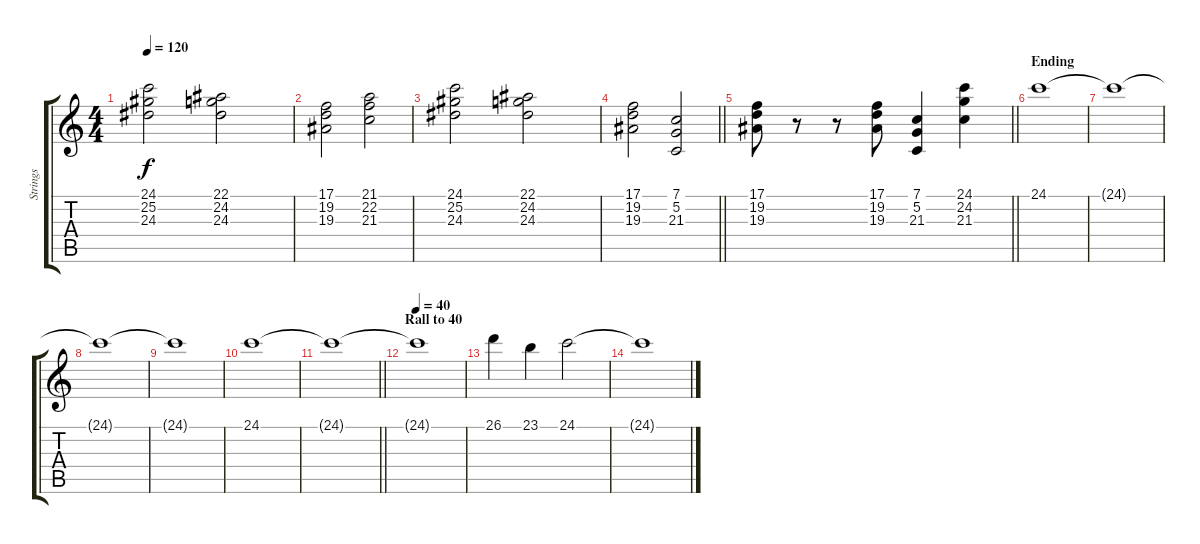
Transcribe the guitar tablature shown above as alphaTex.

\track ("Strings" "Strings") {instrument stringensemble1}
\staff {score tabs}
\tuning (C4 G3 Eb3 Bb2 F2 C2) {hide}
\ts (4 4)
\tempo 120
\clef g2
\ks c
(24.1 25.2 24.3).2{dy f} (22.1 24.2 24.3).2 |
(17.1 19.2 19.3).2 (21.1 22.2 21.3).2 |
(24.1 25.2 24.3).2 (22.1 24.2 24.3).2 |
\barLineRight lightlight
(17.1 19.2 19.3).2 (7.1 5.2 21.3).2 |
\barLineRight lightlight
(17.1 19.2 19.3).8 r.8 r.8 (17.1 19.2 19.3).8 (7.1 5.2 21.3).4 (24.1 24.2 21.3).4 |
\section ("" "Ending")
24.1.1 |
24.1{t}.1 |
24.1{t}.1 |
24.1{t}.1 |
24.1.1 |
\barLineRight lightlight
24.1{t}.1 |
\section ("" "Rall to 40")
\tempo 40
24.1{t}.1 |
26.1.4 23.1.4 24.1.2 |
24.1{t}.1
